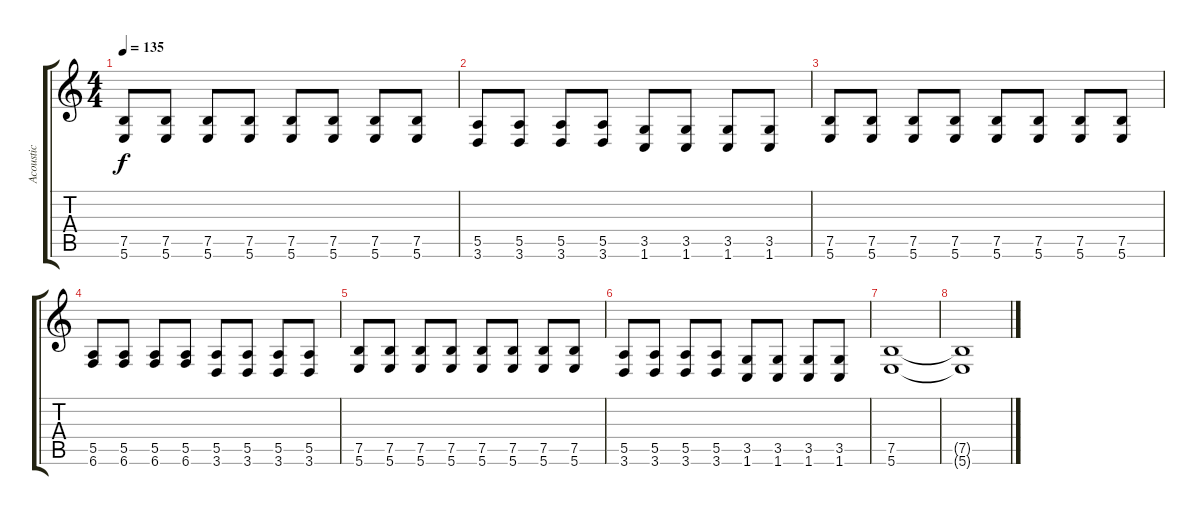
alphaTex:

\track ("Acoustic" "Acoustic") {instrument acousticguitarnylon}
\staff {score tabs}
\tuning (B3 Gb3 D3 A2 E2 B1) {hide}
\ts (4 4)
\tempo 135
\clef g2
\ks c
(7.5 5.6).8{dy f} (7.5 5.6).8 (7.5 5.6).8 (7.5 5.6).8 (7.5 5.6).8 (7.5 5.6).8 (7.5 5.6).8 (7.5 5.6).8 |
(5.5 3.6).8 (5.5 3.6).8 (5.5 3.6).8 (5.5 3.6).8 (3.5 1.6).8 (3.5 1.6).8 (3.5 1.6).8 (3.5 1.6).8 |
(7.5 5.6).8 (7.5 5.6).8 (7.5 5.6).8 (7.5 5.6).8 (7.5 5.6).8 (7.5 5.6).8 (7.5 5.6).8 (7.5 5.6).8 |
(5.5 6.6).8 (5.5 6.6).8 (5.5 6.6).8 (5.5 6.6).8 (5.5 3.6).8 (5.5 3.6).8 (5.5 3.6).8 (5.5 3.6).8 |
(7.5 5.6).8 (7.5 5.6).8 (7.5 5.6).8 (7.5 5.6).8 (7.5 5.6).8 (7.5 5.6).8 (7.5 5.6).8 (7.5 5.6).8 |
(5.5 3.6).8 (5.5 3.6).8 (5.5 3.6).8 (5.5 3.6).8 (3.5 1.6).8 (3.5 1.6).8 (3.5 1.6).8 (3.5 1.6).8 |
(7.5 5.6).1 |
(7.5{t} 5.6{t}).1
